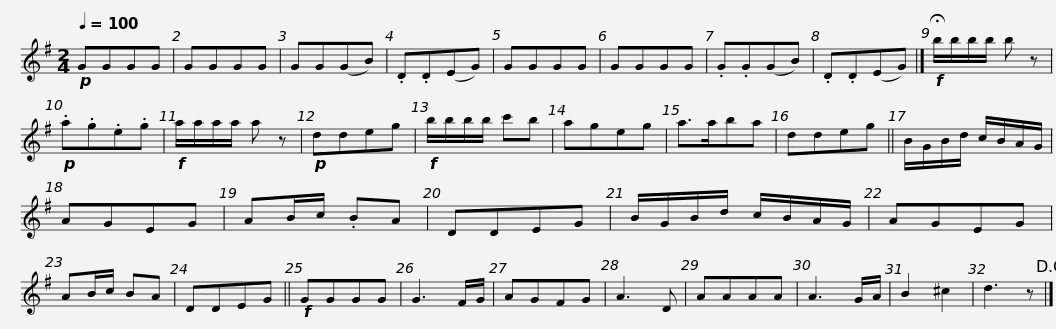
X:1
L:1/8
Q:1/4=100
M:2/4
I:linebreak $
K:G
V:1 treble
V:1
!p! GGGG | GGGG | GG(GB) | .D.D(EG) | GGGG | %5
 GGGG | .G.G(GB) | .D.D(EG) |]!f! !fermata!b/b/b/b/ b z |!p! .a.g.e.g |$ %10
!f! a/a/a/a/ a z |!p! ddeg |!f! b/b/b/b/ c'b | ageg | a>aba | %15
 ddeg || B/G/B/d/ c/B/A/G/ | AGEG |$ AB/c/ .BA | DDEG | %20
 B/G/B/d/ c/B/A/G/ | AGEG | AB/c/ BA | DDEG ||!f! GGGG | %25
 G3 F/G/ | AGFG | A3 D |$ AAAA | A3 G/A/ | %30
 B2 ^c2 | d3 z!D.C.! |] %32
